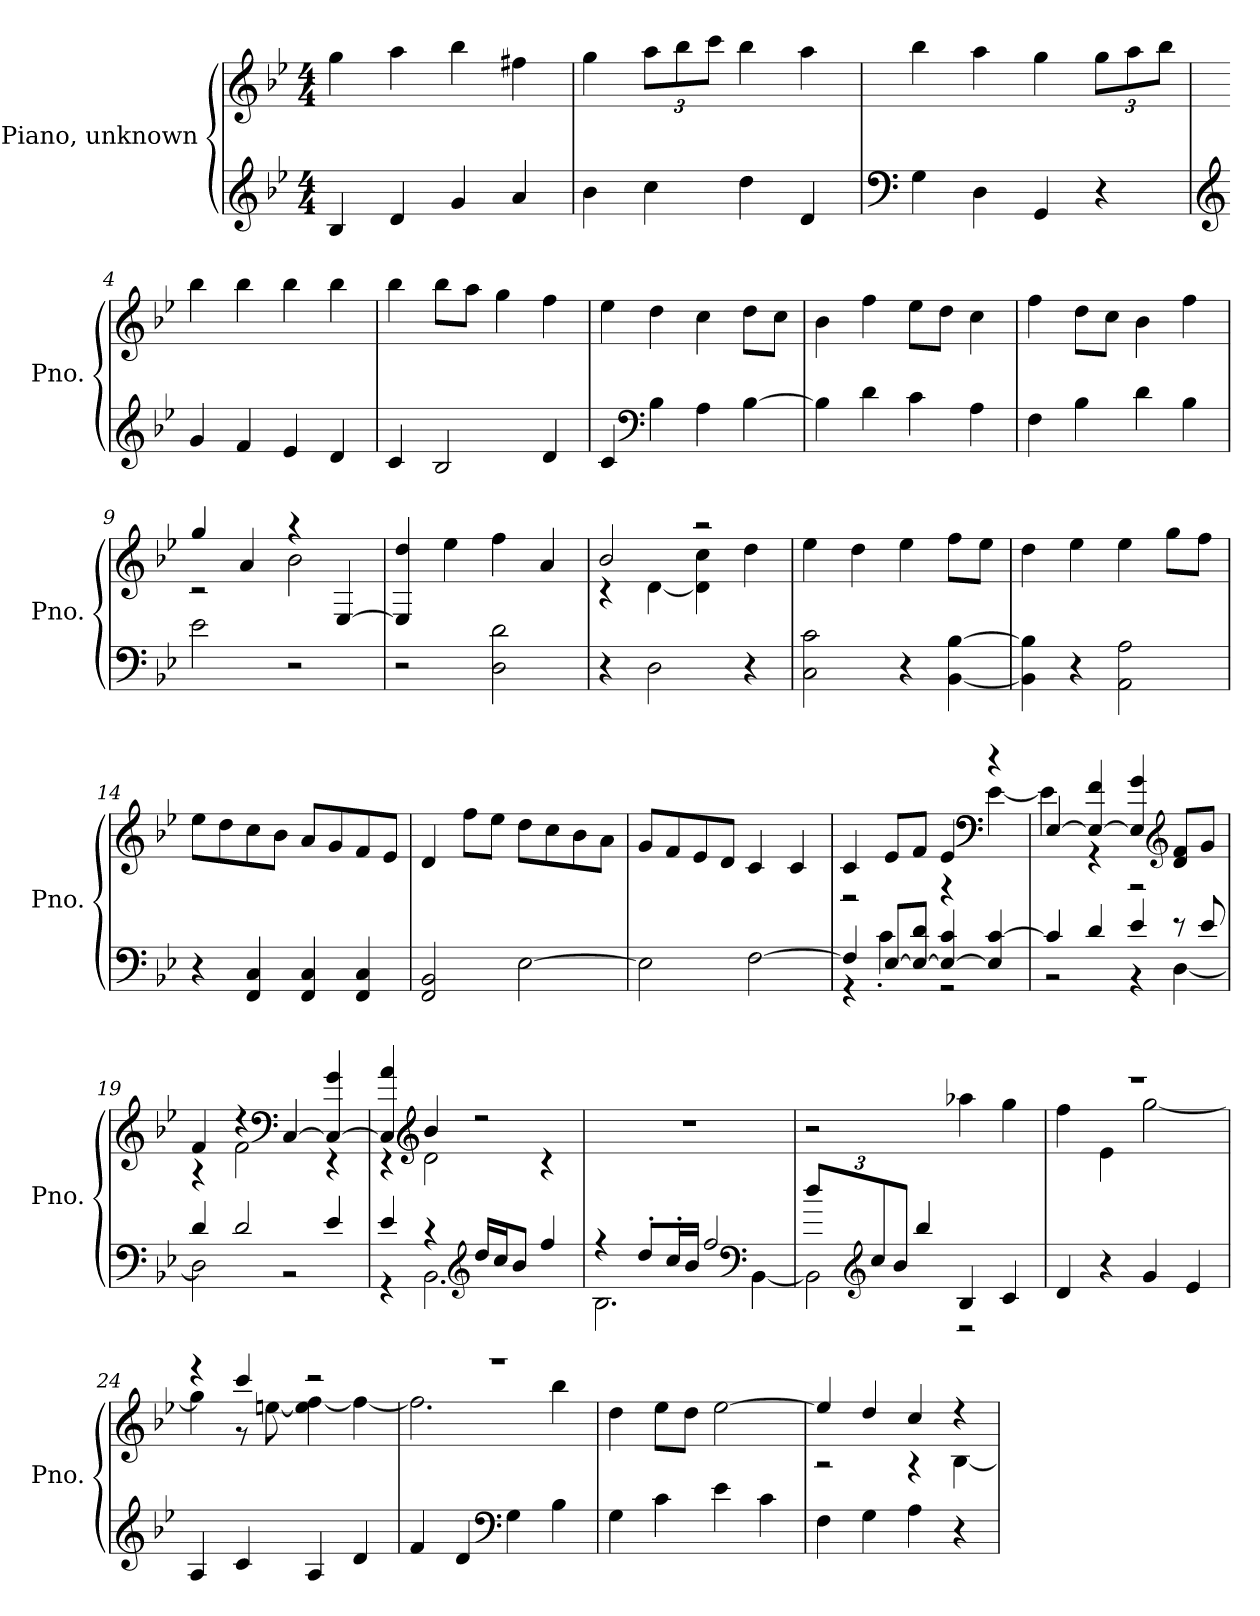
**kern	**kern
*part1	*part1
*staff2	*staff1
*I"Piano, unknown	*
*I'Pno.	*
*clefG2	*clefG2
*k[b-e-]	*k[b-e-]
*M4/4	*M4/4
*MM196	*MM196
=1	=1
4B-/	4gg\
4d/	4aa\
4g/	4bb-\
4a/	4ff#X\
=2	=2
4b-\	4gg\
*	*Xbrackettup
4cc\	12aa\L
.	12bb-\
.	12ccc\J
4dd\	4bb-\
4d/	4aa\
=3	=3
*clefF4	*
4G\	4bb-\
4D\	4aa\
4GG/	4gg\
4r	12gg\L
.	12aa\
.	12bb-\J
=4	=4
*clefG2	*
4g/	4bb-\
4f/	4bb-\
4e-/	4bb-\
4d/	4bb-\
=5	=5
4c/	4bb-\
2B-/	8bb-\L
.	8aa\J
.	4gg\
4d/	4ff\
!!LO:LB:g=z
=6	=6
4c/	4ee-\
*clefF4	*
4B-\	4dd\
4A\	4cc\
[4B-\	8dd\L
.	8cc\J
=7	=7
4B-\]	4b-\
4d\	4ff\
4c\	8ee-\L
.	8dd\J
4A\	4cc\
=8	=8
4F\	4ff\
4B-\	8dd\L
.	8cc\J
4d\	4b-\
4B-\	4ff\
=9	=9
*	*^
2e-\	4gg/	2r
.	4a/	.
2r	4r	2b-\
.	[4E-/	.
*	*v	*v
=10	=10
2r	4E-/] 4dd/
.	4ee-\
2D\ 2d\	4ff\
.	4a/
=11	=11
*	*^
4r	2b-/	4r
2D\	.	[4d\
.	2r	4d\] 4cc\
4r	.	4dd\
*	*v	*v
=12	=12
2C\ 2c\	4ee-\
.	4dd\
4r	4ee-\
[4BB-\ [4B-\	8ff\L
.	8ee-\J
!!LO:LB:g=z
=13	=13
4BB-\] 4B-\]	4dd\
4r	4ee-\
2AA\ 2A\	4ee-\
.	8gg\L
.	8ff\J
=14	=14
4r	8ee-\L
.	8dd\
4FF/ 4C/	8cc\
.	8b-\J
4FF/ 4C/	8a/L
.	8g/
4FF/ 4C/	8f/
.	8e-/J
=15	=15
2FF/ 2BB-/	4d/
.	8ff\L
.	8ee-\J
[2E-\	8dd\L
.	8cc\
.	8b-\
.	8a\J
=16	=16
2E-\]	8g/L
.	8f/
.	8e-/
.	8d/J
[2F\	4c/
.	4c/
=17	=17
*^	*^
4F/]	4r	4c/	2r
[8E-/L	4c'\	8e-/L	.
8E-/_ 8d/J	.	8f/J	.
4E-/_ 4c/	2r	4e-/	4r
*	*	*clefF4	*
4E-/] [4c/	.	4r	[4e-\
!!LO:LB:g=z	!!
=18	=18	=18	=18
4c/]	2r	[4E-/	4e-\]
4d/	.	4E-/_ 4f/	4r
4e-/	4r	4E-/] 4g/	2r
*	*	*clefG2	*
8r	[4D\	8d/ 8f/L	.
8e-/	.	8g/J	.
=19	=19	=19	=19
4d/	2D\]	4f/	4r
2d/	.	4r	2f\
*	*	*clefF4	*
.	2r	[4C/	.
4e-/	.	4C/_ 4g/	4r
=20	=20	=20	=20
4e-/	4r	4C/] 4a/	4r
*	*	*clefG2	*
4r	2.BB-\	4b-/	2d\
*clefG2	*	*	*
16dd/LL	.	2r	.
16cc/J	.	.	.
8b-/J	.	.	.
4ff/	.	.	4r
*	*	*v	*v
=21	=21	=21
4r	2.B-\	1r
8dd'/L	.	.
16cc'/L	.	.
16b-/JJ	.	.
2ff/	.	.
*clefF4	*	*
.	[4BB-\	.
!!LO:LB:g=z
=22	=22	=22
*Xbrackettup	*	*
12dd/L	2BB-\]	2r
*clefG2	*	*
12cc/	.	.
12b-/J	.	.
4bb-/	.	.
4B-/	2r	4aa-X\
4c/	.	4gg\
*v	*v	*
=23	=23
*	*^
4d/	1r	4ff\
4r	.	4e-\
4g/	.	[2gg\
4e-/	.	.
=24	=24	=24
4A/	4r	4gg\]
4c/	4ccc/	8r
.	.	[8een\
4A/	2r	4ee\] [4ff\
4d/	.	4ff\_
=25	=25	=25
4f/	1r	2.ff\]
4d/	.	.
*clefF4	*	*
4G\	.	.
4B-\	.	4bb-\
*	*v	*v
=26	=26
4G\	4dd\
4c\	8ee-\L
.	8dd\J
4e-\	[2ee-\
4c\	.
=27	=27
*	*^
4F\	4ee-/]	2r
4G\	4dd/	.
4A\	4cc/	4r
4r	4r	[4B-\
*	*v	*v
=	=
*-	*-
